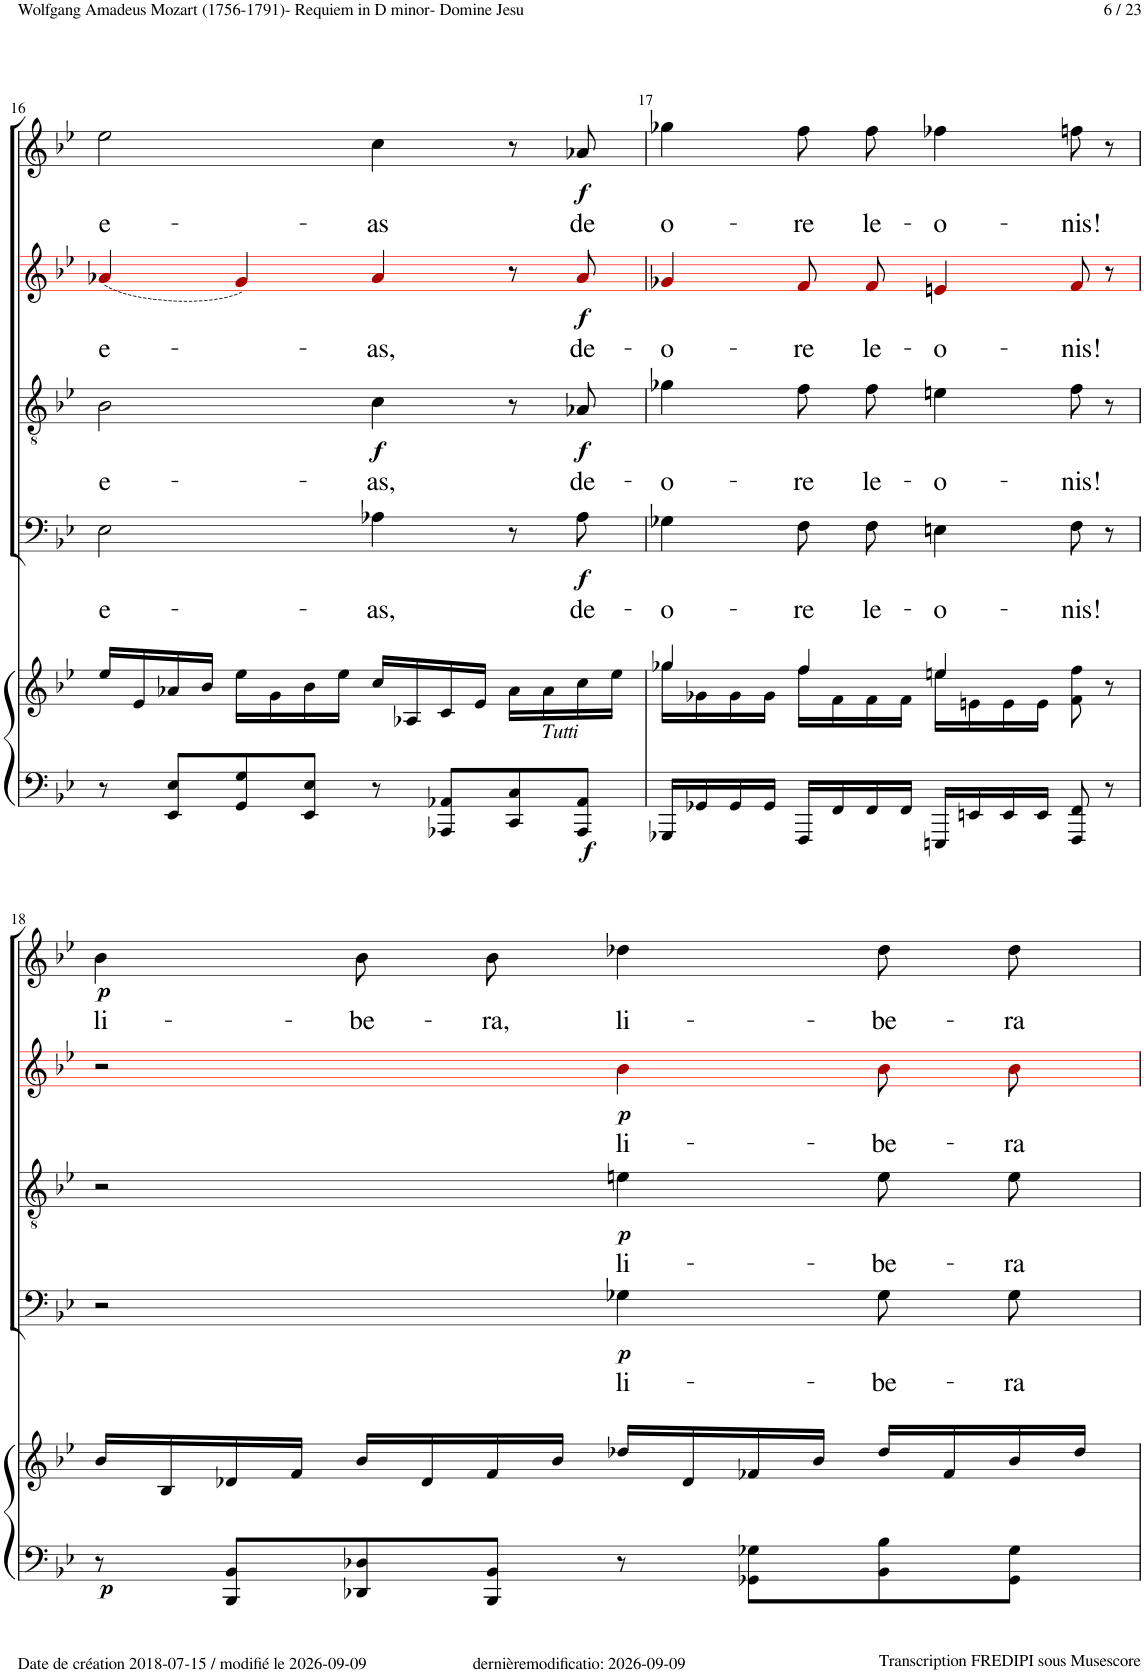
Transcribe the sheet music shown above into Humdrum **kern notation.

**kern	**kern	**dynam	**kern	**text	**dynam	**kern	**text	**dynam	**kern	**text	**dynam	**kern	**text	**dynam
*part5	*part5	*part5	*part4	*part4	*part4	*part3	*part3	*part3	*part2	*part2	*part2	*part1	*part1	*part1
*staff6	*staff5	*staff5/6	*staff4	*staff4	*staff4	*staff3	*staff3	*staff3	*staff2	*staff2	*staff2	*staff1	*staff1	*staff1
*I"Piano	*	*	*I"Bass	*	*	*I"Tenor	*	*	*I"Alto	*	*	*I"Soprano	*	*
*I'Pno	*	*	*	*	*	*	*	*	*	*	*	*	*	*
!!LO:PB:g=z
*clefF4	*clefG2	*	*clefF4	*	*	*clefGv2	*	*	*clefG2	*	*	*clefG2	*	*
*	*	*	*	*	*	*	*	*	*ITrd1c2	*	*	*	*	*
*k[b-e-]	*k[b-e-]	*	*k[b-e-]	*	*	*k[b-e-]	*	*	*k[b-e-]	*	*	*k[b-e-]	*	*
*M4/4	*M4/4	*	*M4/4	*	*	*M4/4	*	*	*M4/4	*	*	*M4/4	*	*
*met(c)	*met(c)	*	*met(c)	*	*	*met(c)	*	*	*met(c)	*	*	*met(c)	*	*
=16	=16	=16	=16	=16	=16	=16	=16	=16	=16	=16	=16	=16	=16	=16
!	!	!	!	!LO:LY:b	!	!	!LO:LY:b	!	!	!LO:LY:b	!	!	!LO:LY:b	!
8r	16ee-/LL	.	2E-!\	e-	.	2B-!\	e-	.	(4a-X!i/	e-	.	2ee-!\	e-	.
.	16e-/	.	.	.	.	.	.	.	.	.	.	.	.	.
8EE-/ 8E-/L	16a-X/	.	.	.	.	.	.	.	.	.	.	.	.	.
.	16b-/JJ	.	.	.	.	.	.	.	.	.	.	.	.	.
8GG/ 8G/	16ee-\LL	.	.	.	.	.	.	.	4g!i/)	.	.	.	.	.
.	16g\	.	.	.	.	.	.	.	.	.	.	.	.	.
8EE-/ 8E-/J	16b-\	.	.	.	.	.	.	.	.	.	.	.	.	.
.	16ee-\JJ	.	.	.	.	.	.	.	.	.	.	.	.	.
!	!	!	!	!LO:LY:b	!	!	!LO:LY:b	!LO:DY:b	!	!LO:LY:b	!	!	!LO:LY:b	!
8r	16cc/LL	.	4A-X!\	-as,	.	4c!\	-as,	f	4a-!i/	-as,	.	4cc!\	-as	.
.	16A-X/	.	.	.	.	.	.	.	.	.	.	.	.	.
8AAA-X/ 8AA-X/L	16c/	.	.	.	.	.	.	.	.	.	.	.	.	.
.	16e-/JJ	.	.	.	.	.	.	.	.	.	.	.	.	.
8CC/ 8C/	16a-\LL	.	8r	.	.	8r	.	.	8r	.	.	8r	.	.
!	!LO:TX:b:i:t=Tutti	!	!	!	!	!	!	!	!	!	!	!	!	!
.	16a-\	.	.	.	.	.	.	.	.	.	.	.	.	.
!	!	!LO:DY:b=2	!	!LO:LY:b	!LO:DY:b	!	!LO:LY:b	!LO:DY:b	!	!LO:LY:b	!LO:DY:b	!	!LO:LY:b	!LO:DY:b
8AAA-/ 8AA-/J	16cc\	f	8A-!\	de-	f	8A-X!/	de-	f	8a-!i/	de-	f	8a-X!/	de	f
.	16ee-\JJ	.	.	.	.	.	.	.	.	.	.	.	.	.
=17	=17	=17	=17	=17	=17	=17	=17	=17	=17	=17	=17	=17	=17	=17
*	*^	*	*	*	*	*	*	*	*	*	*	*	*	*
!	!	!	!	!	!LO:LY:b	!	!	!LO:LY:b	!	!	!LO:LY:b	!	!	!LO:LY:b	!
16GGG-X/LL	4gg-X/	16gg-\LL	.	4G-X!\	-o-	.	4g-X!\	-o-	.	4g-X!i/	-o-	.	4gg-X!\	o-	.
16GG-X/	.	16g-X\	.	.	.	.	.	.	.	.	.	.	.	.	.
16GG-/	.	16g-\	.	.	.	.	.	.	.	.	.	.	.	.	.
16GG-/JJ	.	16g-\JJ	.	.	.	.	.	.	.	.	.	.	.	.	.
!	!	!	!	!	!LO:LY:b	!	!	!LO:LY:b	!	!	!LO:LY:b	!	!	!LO:LY:b	!
16FFF/LL	4ff/	16ff\LL	.	8F!\L	-re	.	8f!\L	-re	.	8f!i/L	-re	.	8ff!\L	-re	.
16FF/	.	16f\	.	.	.	.	.	.	.	.	.	.	.	.	.
!	!	!	!	!	!LO:LY:b	!	!	!LO:LY:b	!	!	!LO:LY:b	!	!	!LO:LY:b	!
16FF/	.	16f\	.	8F!\J	le-	.	8f!\J	le-	.	8f!i/J	le-	.	8ff!\J	le-	.
16FF/JJ	.	16f\JJ	.	.	.	.	.	.	.	.	.	.	.	.	.
!	!	!	!	!	!LO:LY:b	!	!	!LO:LY:b	!	!	!LO:LY:b	!	!	!LO:LY:b	!
16EEEn/LL	4een/	16ee\LL	.	4En!\	-o-	.	4en!\	-o-	.	4en!i/	-o-	.	4ff-X!\	-o-	.
16EEn/	.	16en\	.	.	.	.	.	.	.	.	.	.	.	.	.
16EE/	.	16e\	.	.	.	.	.	.	.	.	.	.	.	.	.
16EE/JJ	.	16e\JJ	.	.	.	.	.	.	.	.	.	.	.	.	.
!	!	!	!	!	!LO:LY:b	!	!	!LO:LY:b	!	!	!LO:LY:b	!	!	!LO:LY:b	!
8FFF/ 8FF/	8f\ 8ff\	8ryy	.	8F!\	-nis!	.	8f!\	-nis!	.	8f!i/	-nis!	.	8ffn!\	-nis!	.
8r	8r	8ryy	.	8r	.	.	8r	.	.	8r	.	.	8r	.	.
!!LO:LB:g=z
=18	=18	=18	=18	=18	=18	=18	=18	=18	=18	=18	=18	=18	=18	=18	=18
!	!	!	!LO:DY:b=2	!	!	!	!	!	!	!	!	!	!	!LO:LY:b	!LO:DY:b
*	*v	*v	*	*	*	*	*	*	*	*	*	*	*	*	*
8r	16b-/LL	p	2r	.	.	2r	.	.	2r	.	.	4b-!\	li-	p
.	16B-/	.	.	.	.	.	.	.	.	.	.	.	.	.
8BBB-/ 8BB-/L	16d-X/	.	.	.	.	.	.	.	.	.	.	.	.	.
.	16f/JJ	.	.	.	.	.	.	.	.	.	.	.	.	.
!	!	!	!	!	!	!	!	!	!	!	!	!	!LO:LY:b	!
8DD-X/ 8D-X/	16b-/LL	.	.	.	.	.	.	.	.	.	.	8b-!\L	-be-	.
.	16d-/	.	.	.	.	.	.	.	.	.	.	.	.	.
!	!	!	!	!	!	!	!	!	!	!	!	!	!LO:LY:b	!
8BBB-/ 8BB-/J	16f/	.	.	.	.	.	.	.	.	.	.	8b-!\J	-ra,	.
.	16b-/JJ	.	.	.	.	.	.	.	.	.	.	.	.	.
!	!	!	!	!LO:LY:b	!LO:DY:b	!	!LO:LY:b	!LO:DY:b	!	!LO:LY:b	!LO:DY:b	!	!LO:LY:b	!
8r	16dd-X/LL	.	4G-X!\	li-	p	4en!\	li-	p	4b-!i\	li-	p	4dd-X!\	li-	.
.	16d-/	.	.	.	.	.	.	.	.	.	.	.	.	.
8GG-X\ 8G-X\L	16f-X/	.	.	.	.	.	.	.	.	.	.	.	.	.
.	16b-/JJ	.	.	.	.	.	.	.	.	.	.	.	.	.
!	!	!	!	!LO:LY:b	!	!	!LO:LY:b	!	!	!LO:LY:b	!	!	!LO:LY:b	!
8BB-\ 8B-\	16dd-/LL	.	8G-!\L	-be-	.	8e!\L	-be-	.	8b-!i\L	-be-	.	8dd-!\L	-be-	.
.	16f-/	.	.	.	.	.	.	.	.	.	.	.	.	.
!	!	!	!	!LO:LY:b	!	!	!LO:LY:b	!	!	!LO:LY:b	!	!	!LO:LY:b	!
8GG-\ 8G-\J	16b-/	.	8G-!\J	-ra	.	8e!\J	-ra	.	8b-!i\J	-ra	.	8dd-!\J	-ra	.
.	16dd-/JJ	.	.	.	.	.	.	.	.	.	.	.	.	.
=	=	=	=	=	=	=	=	=	=	=	=	=	=	=
*-	*-	*-	*-	*-	*-	*-	*-	*-	*-	*-	*-	*-	*-	*-
